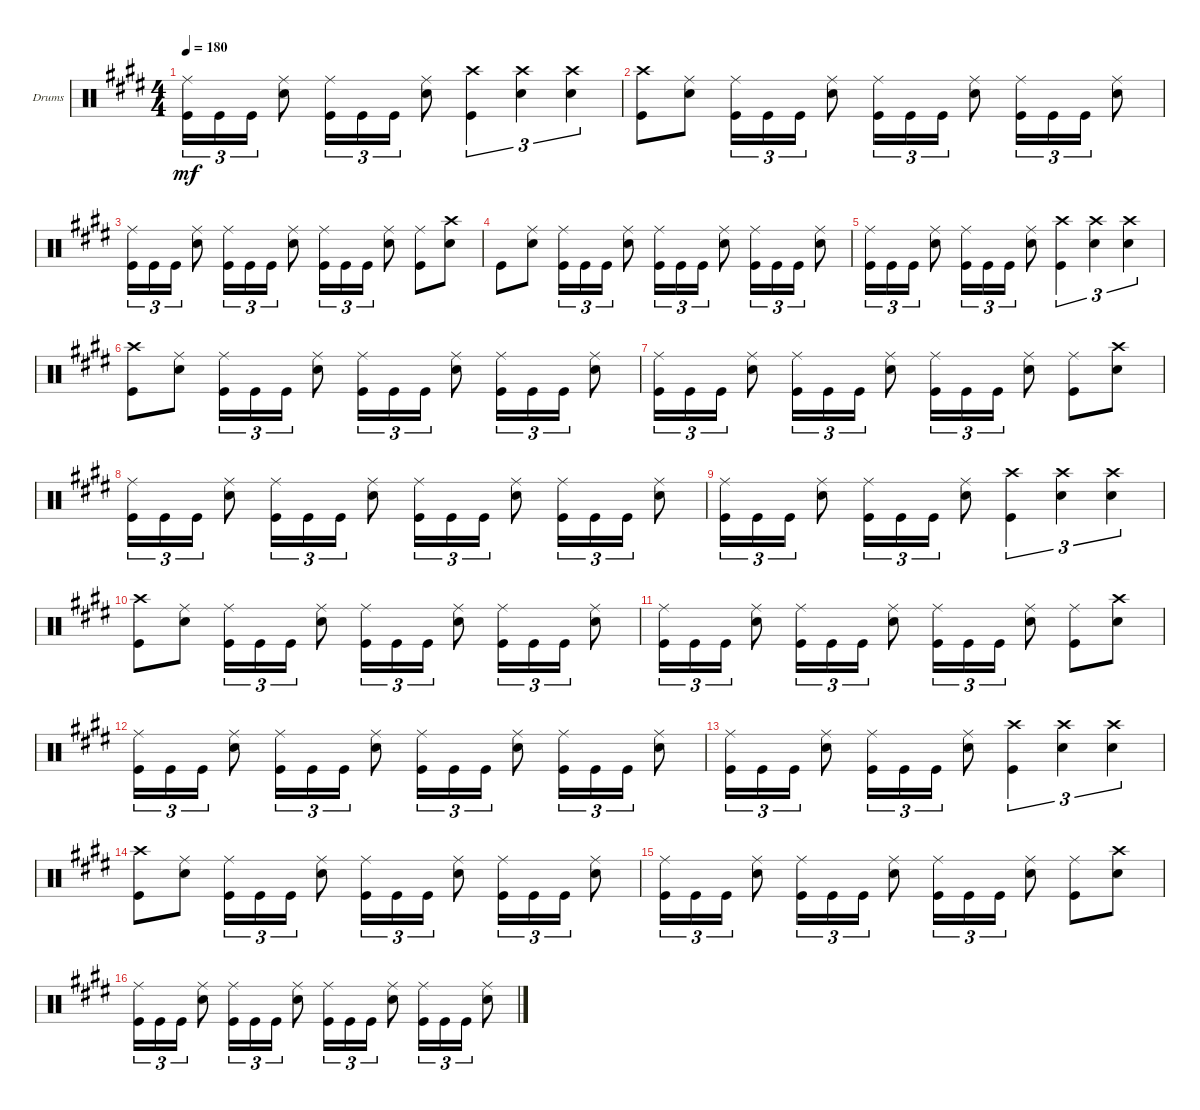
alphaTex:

\defaultSystemsLayout 4
\bracketExtendMode groupsimilarinstruments
\firstSystemTrackNameOrientation horizontal
\otherSystemsTrackNameOrientation horizontal
\track ("Lars Urich (Drums)" "Drums") {instrument percussion}
\staff {score}
\articulation defaults
\ts (4 4)
\tempo 180
\clef neutral
\ks e
("Kick (hit)" "Ride (middle)").16{tu (3 2) dy mf} "Kick (hit)".16{tu (3 2)} "Kick (hit)".16{tu (3 2)} ("Ride (middle)" "Snare (hit) 2").8 ("Kick (hit)" "Ride (middle)").16{tu (3 2)} "Kick (hit)".16{tu (3 2)} "Kick (hit)".16{tu (3 2)} ("Ride (middle)" "Snare (hit) 2").8 ("Kick (hit)" "Crash high (hit)").4{tu (3 2)} ("Crash high (hit)" "Snare (hit) 2").4{tu (3 2)} ("Crash high (hit)" "Snare (hit) 2").4{tu (3 2)} |
("Kick (hit)" "Crash high (hit)").8 ("Ride (middle)" "Snare (hit) 2").8 ("Kick (hit)" "Ride (middle)").16{tu (3 2)} "Kick (hit)".16{tu (3 2)} "Kick (hit)".16{tu (3 2)} ("Ride (middle)" "Snare (hit) 2").8 ("Kick (hit)" "Ride (middle)").16{tu (3 2)} "Kick (hit)".16{tu (3 2)} "Kick (hit)".16{tu (3 2)} ("Ride (middle)" "Snare (hit) 2").8 ("Kick (hit)" "Ride (middle)").16{tu (3 2)} "Kick (hit)".16{tu (3 2)} "Kick (hit)".16{tu (3 2)} ("Ride (middle)" "Snare (hit) 2").8 |
("Kick (hit)" "Ride (middle)").16{tu (3 2)} "Kick (hit)".16{tu (3 2)} "Kick (hit)".16{tu (3 2)} ("Ride (middle)" "Snare (hit) 2").8 ("Kick (hit)" "Ride (middle)").16{tu (3 2)} "Kick (hit)".16{tu (3 2)} "Kick (hit)".16{tu (3 2)} ("Ride (middle)" "Snare (hit) 2").8 ("Kick (hit)" "Ride (middle)").16{tu (3 2)} "Kick (hit)".16{tu (3 2)} "Kick (hit)".16{tu (3 2)} ("Ride (middle)" "Snare (hit) 2").8 ("Kick (hit)" "Ride (middle)").8 ("Crash high (hit)" "Snare (hit) 2").8 |
"Kick (hit)".8 ("Snare (hit) 2" "Ride (middle)").8 ("Kick (hit)" "Ride (middle)").16{tu (3 2)} "Kick (hit)".16{tu (3 2)} "Kick (hit)".16{tu (3 2)} ("Ride (middle)" "Snare (hit) 2").8 ("Kick (hit)" "Ride (middle)").16{tu (3 2)} "Kick (hit)".16{tu (3 2)} "Kick (hit)".16{tu (3 2)} ("Ride (middle)" "Snare (hit) 2").8 ("Kick (hit)" "Ride (middle)").16{tu (3 2)} "Kick (hit)".16{tu (3 2)} "Kick (hit)".16{tu (3 2)} ("Ride (middle)" "Snare (hit) 2").8 |
("Kick (hit)" "Ride (middle)").16{tu (3 2)} "Kick (hit)".16{tu (3 2)} "Kick (hit)".16{tu (3 2)} ("Ride (middle)" "Snare (hit) 2").8 ("Kick (hit)" "Ride (middle)").16{tu (3 2)} "Kick (hit)".16{tu (3 2)} "Kick (hit)".16{tu (3 2)} ("Ride (middle)" "Snare (hit) 2").8 ("Kick (hit)" "Crash high (hit)").4{tu (3 2)} ("Crash high (hit)" "Snare (hit) 2").4{tu (3 2)} ("Crash high (hit)" "Snare (hit) 2").4{tu (3 2)} |
("Kick (hit)" "Crash high (hit)").8 ("Ride (middle)" "Snare (hit) 2").8 ("Kick (hit)" "Ride (middle)").16{tu (3 2)} "Kick (hit)".16{tu (3 2)} "Kick (hit)".16{tu (3 2)} ("Ride (middle)" "Snare (hit) 2").8 ("Kick (hit)" "Ride (middle)").16{tu (3 2)} "Kick (hit)".16{tu (3 2)} "Kick (hit)".16{tu (3 2)} ("Ride (middle)" "Snare (hit) 2").8 ("Kick (hit)" "Ride (middle)").16{tu (3 2)} "Kick (hit)".16{tu (3 2)} "Kick (hit)".16{tu (3 2)} ("Ride (middle)" "Snare (hit) 2").8 |
("Kick (hit)" "Ride (middle)").16{tu (3 2)} "Kick (hit)".16{tu (3 2)} "Kick (hit)".16{tu (3 2)} ("Ride (middle)" "Snare (hit) 2").8 ("Kick (hit)" "Ride (middle)").16{tu (3 2)} "Kick (hit)".16{tu (3 2)} "Kick (hit)".16{tu (3 2)} ("Ride (middle)" "Snare (hit) 2").8 ("Kick (hit)" "Ride (middle)").16{tu (3 2)} "Kick (hit)".16{tu (3 2)} "Kick (hit)".16{tu (3 2)} ("Ride (middle)" "Snare (hit) 2").8 ("Kick (hit)" "Ride (middle)").8 ("Crash high (hit)" "Snare (hit) 2").8 |
("Kick (hit)" "Ride (middle)").16{tu (3 2)} "Kick (hit)".16{tu (3 2)} "Kick (hit)".16{tu (3 2)} ("Snare (hit) 2" "Ride (middle)").8 ("Kick (hit)" "Ride (middle)").16{tu (3 2)} "Kick (hit)".16{tu (3 2)} "Kick (hit)".16{tu (3 2)} ("Ride (middle)" "Snare (hit) 2").8 ("Kick (hit)" "Ride (middle)").16{tu (3 2)} "Kick (hit)".16{tu (3 2)} "Kick (hit)".16{tu (3 2)} ("Ride (middle)" "Snare (hit) 2").8 ("Kick (hit)" "Ride (middle)").16{tu (3 2)} "Kick (hit)".16{tu (3 2)} "Kick (hit)".16{tu (3 2)} ("Ride (middle)" "Snare (hit) 2").8 |
("Kick (hit)" "Ride (middle)").16{tu (3 2)} "Kick (hit)".16{tu (3 2)} "Kick (hit)".16{tu (3 2)} ("Ride (middle)" "Snare (hit) 2").8 ("Kick (hit)" "Ride (middle)").16{tu (3 2)} "Kick (hit)".16{tu (3 2)} "Kick (hit)".16{tu (3 2)} ("Ride (middle)" "Snare (hit) 2").8 ("Kick (hit)" "Crash high (hit)").4{tu (3 2)} ("Crash high (hit)" "Snare (hit) 2").4{tu (3 2)} ("Crash high (hit)" "Snare (hit) 2").4{tu (3 2)} |
("Kick (hit)" "Crash high (hit)").8 ("Ride (middle)" "Snare (hit) 2").8 ("Kick (hit)" "Ride (middle)").16{tu (3 2)} "Kick (hit)".16{tu (3 2)} "Kick (hit)".16{tu (3 2)} ("Ride (middle)" "Snare (hit) 2").8 ("Kick (hit)" "Ride (middle)").16{tu (3 2)} "Kick (hit)".16{tu (3 2)} "Kick (hit)".16{tu (3 2)} ("Ride (middle)" "Snare (hit) 2").8 ("Kick (hit)" "Ride (middle)").16{tu (3 2)} "Kick (hit)".16{tu (3 2)} "Kick (hit)".16{tu (3 2)} ("Ride (middle)" "Snare (hit) 2").8 |
("Kick (hit)" "Ride (middle)").16{tu (3 2)} "Kick (hit)".16{tu (3 2)} "Kick (hit)".16{tu (3 2)} ("Ride (middle)" "Snare (hit) 2").8 ("Kick (hit)" "Ride (middle)").16{tu (3 2)} "Kick (hit)".16{tu (3 2)} "Kick (hit)".16{tu (3 2)} ("Ride (middle)" "Snare (hit) 2").8 ("Kick (hit)" "Ride (middle)").16{tu (3 2)} "Kick (hit)".16{tu (3 2)} "Kick (hit)".16{tu (3 2)} ("Ride (middle)" "Snare (hit) 2").8 ("Kick (hit)" "Ride (middle)").8 ("Crash high (hit)" "Snare (hit) 2").8 |
("Kick (hit)" "Ride (middle)").16{tu (3 2)} "Kick (hit)".16{tu (3 2)} "Kick (hit)".16{tu (3 2)} ("Snare (hit) 2" "Ride (middle)").8 ("Kick (hit)" "Ride (middle)").16{tu (3 2)} "Kick (hit)".16{tu (3 2)} "Kick (hit)".16{tu (3 2)} ("Ride (middle)" "Snare (hit) 2").8 ("Kick (hit)" "Ride (middle)").16{tu (3 2)} "Kick (hit)".16{tu (3 2)} "Kick (hit)".16{tu (3 2)} ("Ride (middle)" "Snare (hit) 2").8 ("Kick (hit)" "Ride (middle)").16{tu (3 2)} "Kick (hit)".16{tu (3 2)} "Kick (hit)".16{tu (3 2)} ("Ride (middle)" "Snare (hit) 2").8 |
("Kick (hit)" "Ride (middle)").16{tu (3 2)} "Kick (hit)".16{tu (3 2)} "Kick (hit)".16{tu (3 2)} ("Ride (middle)" "Snare (hit) 2").8 ("Kick (hit)" "Ride (middle)").16{tu (3 2)} "Kick (hit)".16{tu (3 2)} "Kick (hit)".16{tu (3 2)} ("Ride (middle)" "Snare (hit) 2").8 ("Kick (hit)" "Crash high (hit)").4{tu (3 2)} ("Crash high (hit)" "Snare (hit) 2").4{tu (3 2)} ("Crash high (hit)" "Snare (hit) 2").4{tu (3 2)} |
("Kick (hit)" "Crash high (hit)").8 ("Ride (middle)" "Snare (hit) 2").8 ("Kick (hit)" "Ride (middle)").16{tu (3 2)} "Kick (hit)".16{tu (3 2)} "Kick (hit)".16{tu (3 2)} ("Ride (middle)" "Snare (hit) 2").8 ("Kick (hit)" "Ride (middle)").16{tu (3 2)} "Kick (hit)".16{tu (3 2)} "Kick (hit)".16{tu (3 2)} ("Ride (middle)" "Snare (hit) 2").8 ("Kick (hit)" "Ride (middle)").16{tu (3 2)} "Kick (hit)".16{tu (3 2)} "Kick (hit)".16{tu (3 2)} ("Ride (middle)" "Snare (hit) 2").8 |
("Kick (hit)" "Ride (middle)").16{tu (3 2)} "Kick (hit)".16{tu (3 2)} "Kick (hit)".16{tu (3 2)} ("Ride (middle)" "Snare (hit) 2").8 ("Kick (hit)" "Ride (middle)").16{tu (3 2)} "Kick (hit)".16{tu (3 2)} "Kick (hit)".16{tu (3 2)} ("Ride (middle)" "Snare (hit) 2").8 ("Kick (hit)" "Ride (middle)").16{tu (3 2)} "Kick (hit)".16{tu (3 2)} "Kick (hit)".16{tu (3 2)} ("Ride (middle)" "Snare (hit) 2").8 ("Kick (hit)" "Ride (middle)").8 ("Crash high (hit)" "Snare (hit) 2").8 |
("Kick (hit)" "Ride (middle)").16{tu (3 2)} "Kick (hit)".16{tu (3 2)} "Kick (hit)".16{tu (3 2)} ("Snare (hit) 2" "Ride (middle)").8 ("Kick (hit)" "Ride (middle)").16{tu (3 2)} "Kick (hit)".16{tu (3 2)} "Kick (hit)".16{tu (3 2)} ("Ride (middle)" "Snare (hit) 2").8 ("Kick (hit)" "Ride (middle)").16{tu (3 2)} "Kick (hit)".16{tu (3 2)} "Kick (hit)".16{tu (3 2)} ("Ride (middle)" "Snare (hit) 2").8 ("Kick (hit)" "Ride (middle)").16{tu (3 2)} "Kick (hit)".16{tu (3 2)} "Kick (hit)".16{tu (3 2)} ("Ride (middle)" "Snare (hit) 2").8
